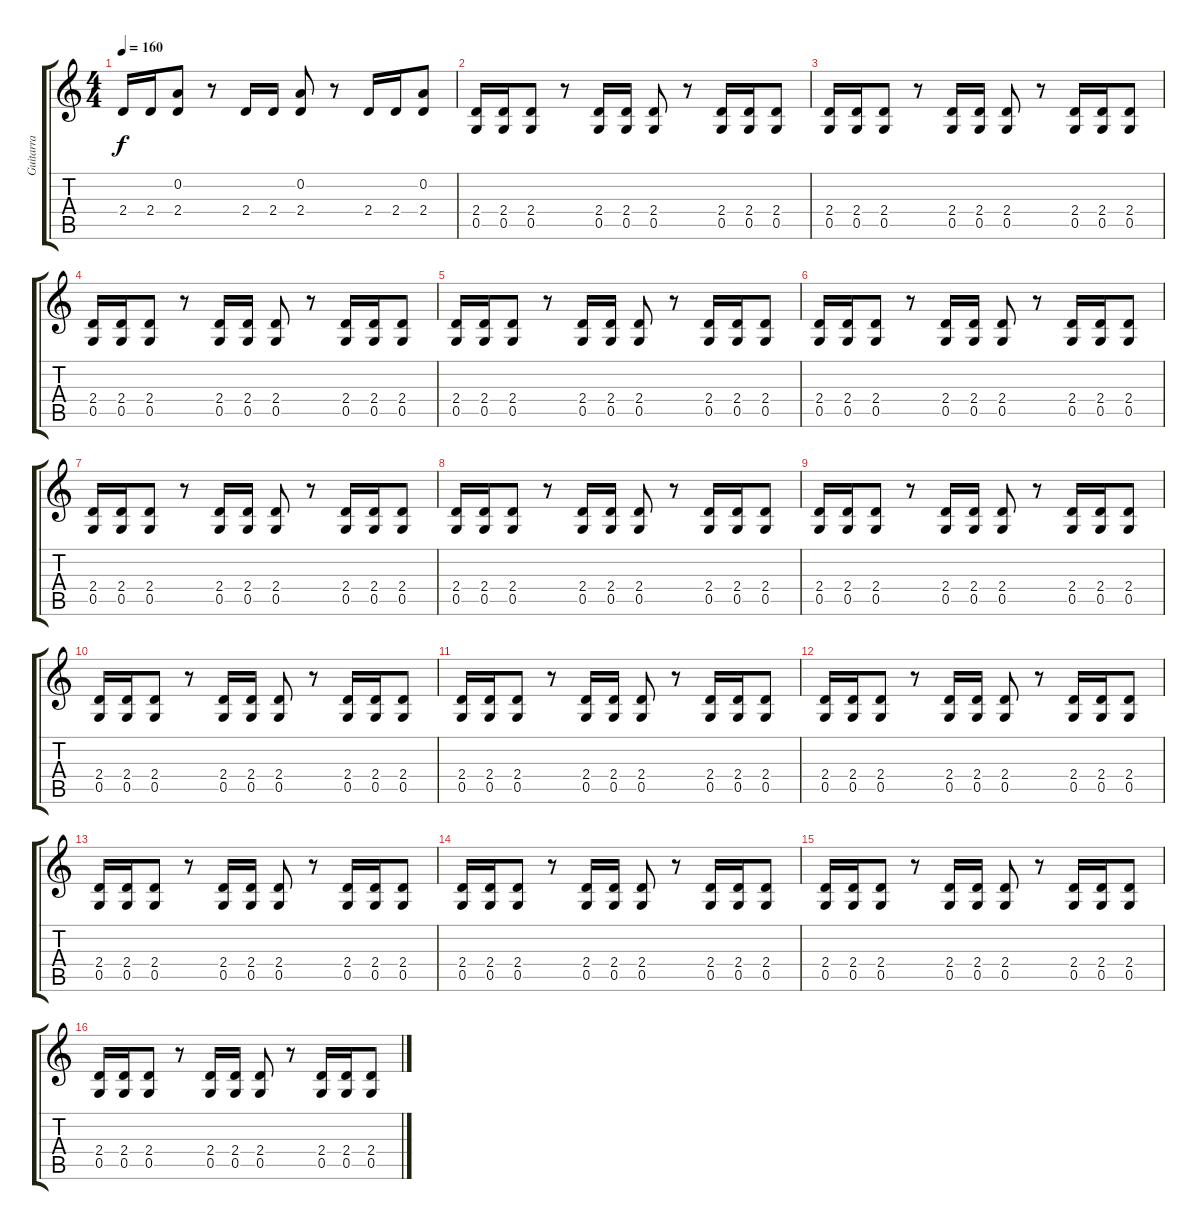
\track ("Guitarra" "Guitarra") {instrument distortionguitar}
\staff {score tabs}
\tuning (D4 A3 F3 C3 G2 D2) {hide}
\ts (4 4)
\tempo 160
\clef g2
\ks c
2.4.16{dy f} 2.4.16 (0.2 2.4).8 r.8 2.4.16 2.4.16 (0.2 2.4).8 r.8 2.4.16 2.4.16 (0.2 2.4).8 |
(2.4 0.5).16 (2.4 0.5).16 (2.4 0.5).8 r.8 (2.4 0.5).16 (2.4 0.5).16 (2.4 0.5).8 r.8 (2.4 0.5).16 (2.4 0.5).16 (2.4 0.5).8 |
(2.4 0.5).16 (2.4 0.5).16 (2.4 0.5).8 r.8 (2.4 0.5).16 (2.4 0.5).16 (2.4 0.5).8 r.8 (2.4 0.5).16 (2.4 0.5).16 (2.4 0.5).8 |
(2.4 0.5).16 (2.4 0.5).16 (2.4 0.5).8 r.8 (2.4 0.5).16 (2.4 0.5).16 (2.4 0.5).8 r.8 (2.4 0.5).16 (2.4 0.5).16 (2.4 0.5).8 |
(2.4 0.5).16 (2.4 0.5).16 (2.4 0.5).8 r.8 (2.4 0.5).16 (2.4 0.5).16 (2.4 0.5).8 r.8 (2.4 0.5).16 (2.4 0.5).16 (2.4 0.5).8 |
(2.4 0.5).16 (2.4 0.5).16 (2.4 0.5).8 r.8 (2.4 0.5).16 (2.4 0.5).16 (2.4 0.5).8 r.8 (2.4 0.5).16 (2.4 0.5).16 (2.4 0.5).8 |
(2.4 0.5).16 (2.4 0.5).16 (2.4 0.5).8 r.8 (2.4 0.5).16 (2.4 0.5).16 (2.4 0.5).8 r.8 (2.4 0.5).16 (2.4 0.5).16 (2.4 0.5).8 |
(2.4 0.5).16 (2.4 0.5).16 (2.4 0.5).8 r.8 (2.4 0.5).16 (2.4 0.5).16 (2.4 0.5).8 r.8 (2.4 0.5).16 (2.4 0.5).16 (2.4 0.5).8 |
(2.4 0.5).16 (2.4 0.5).16 (2.4 0.5).8 r.8 (2.4 0.5).16 (2.4 0.5).16 (2.4 0.5).8 r.8 (2.4 0.5).16 (2.4 0.5).16 (2.4 0.5).8 |
(2.4 0.5).16 (2.4 0.5).16 (2.4 0.5).8 r.8 (2.4 0.5).16 (2.4 0.5).16 (2.4 0.5).8 r.8 (2.4 0.5).16 (2.4 0.5).16 (2.4 0.5).8 |
(2.4 0.5).16 (2.4 0.5).16 (2.4 0.5).8 r.8 (2.4 0.5).16 (2.4 0.5).16 (2.4 0.5).8 r.8 (2.4 0.5).16 (2.4 0.5).16 (2.4 0.5).8 |
(2.4 0.5).16 (2.4 0.5).16 (2.4 0.5).8 r.8 (2.4 0.5).16 (2.4 0.5).16 (2.4 0.5).8 r.8 (2.4 0.5).16 (2.4 0.5).16 (2.4 0.5).8 |
(2.4 0.5).16 (2.4 0.5).16 (2.4 0.5).8 r.8 (2.4 0.5).16 (2.4 0.5).16 (2.4 0.5).8 r.8 (2.4 0.5).16 (2.4 0.5).16 (2.4 0.5).8 |
(2.4 0.5).16 (2.4 0.5).16 (2.4 0.5).8 r.8 (2.4 0.5).16 (2.4 0.5).16 (2.4 0.5).8 r.8 (2.4 0.5).16 (2.4 0.5).16 (2.4 0.5).8 |
(2.4 0.5).16 (2.4 0.5).16 (2.4 0.5).8 r.8 (2.4 0.5).16 (2.4 0.5).16 (2.4 0.5).8 r.8 (2.4 0.5).16 (2.4 0.5).16 (2.4 0.5).8 |
(2.4 0.5).16 (2.4 0.5).16 (2.4 0.5).8 r.8 (2.4 0.5).16 (2.4 0.5).16 (2.4 0.5).8 r.8 (2.4 0.5).16 (2.4 0.5).16 (2.4 0.5).8
